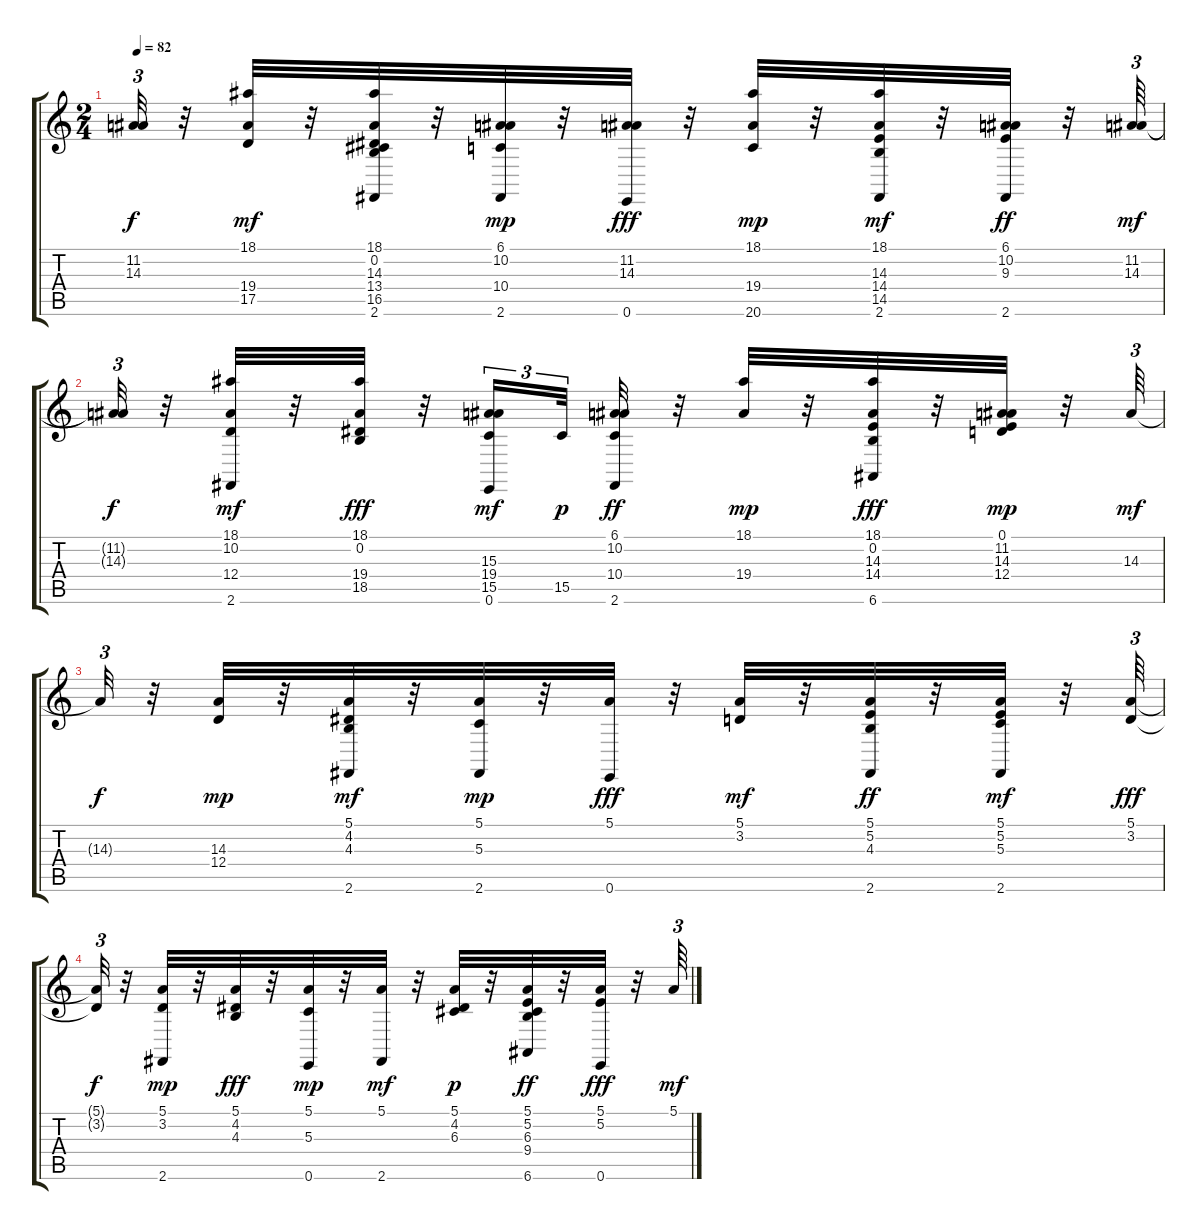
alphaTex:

\track "" {instrument acousticgrandpiano}
\staff {score tabs}
\tuning (E4 B3 G3 D3 A2 E2) {hide}
\ts (2 4)
\tempo 82
\clef g2
\ks c
(11.2{t} 14.3{t}).32{tu (3 2) dy f} r.32 (18.1 19.4 17.5).32{dy mf} r.32 (18.1 0.2 14.3 13.4 16.5 2.6).32 r.32 (6.1 10.2 10.4 2.6).32{dy mp} r.32 (11.2 14.3 0.6).32{dy fff} r.32 (18.1 19.4 20.6).32{dy mp} r.32 (18.1 14.3 14.4 14.5 2.6).32{dy mf} r.32 (6.1 10.2 9.3 2.6).32{dy ff} r.32 (11.2 14.3).64{tu (3 2) dy mf} |
(11.2{t} 14.3{t}).32{tu (3 2) dy f} r.32 (18.1 10.2 12.4 2.6).32{dy mf} r.32 (18.1 0.2 19.4 18.5).32{dy fff} r.32 (15.3 19.4 15.5 0.6).16{tu (3 2) dy mf} 15.5.32{tu (3 2) dy p} (6.1 10.2 10.4 2.6).32{dy ff} r.32 (18.1 19.4).32{dy mp} r.32 (18.1 0.2 14.3 14.4 6.6).32{dy fff} r.32 (0.1 11.2 14.3 12.4).32{dy mp} r.32 14.3.64{tu (3 2) dy mf} |
14.3{t}.32{tu (3 2) dy f} r.32 (14.3 12.4).32{dy mp} r.32 (5.1 4.2 4.3 2.6).32{dy mf} r.32 (5.1 5.3 2.6).32{dy mp} r.32 (5.1 0.6).32{dy fff} r.32 (5.1 3.2).32{dy mf} r.32 (5.1 5.2 4.3 2.6).32{dy ff} r.32 (5.1 5.2 5.3 2.6).32{dy mf} r.32 (5.1 3.2).64{tu (3 2) dy fff} |
(5.1{t} 3.2{t}).32{tu (3 2) dy f} r.32 (5.1 3.2 2.6).32{dy mp} r.32 (5.1 4.2 4.3).32{dy fff} r.32 (5.1 5.3 0.6).32{dy mp} r.32 (5.1 2.6).32{dy mf} r.32 (5.1 4.2 6.3).32{dy p} r.32 (5.1 5.2 6.3 9.4 6.6).32{dy ff} r.32 (5.1 5.2 0.6).32{dy fff} r.32 5.1.64{tu (3 2) dy mf}
